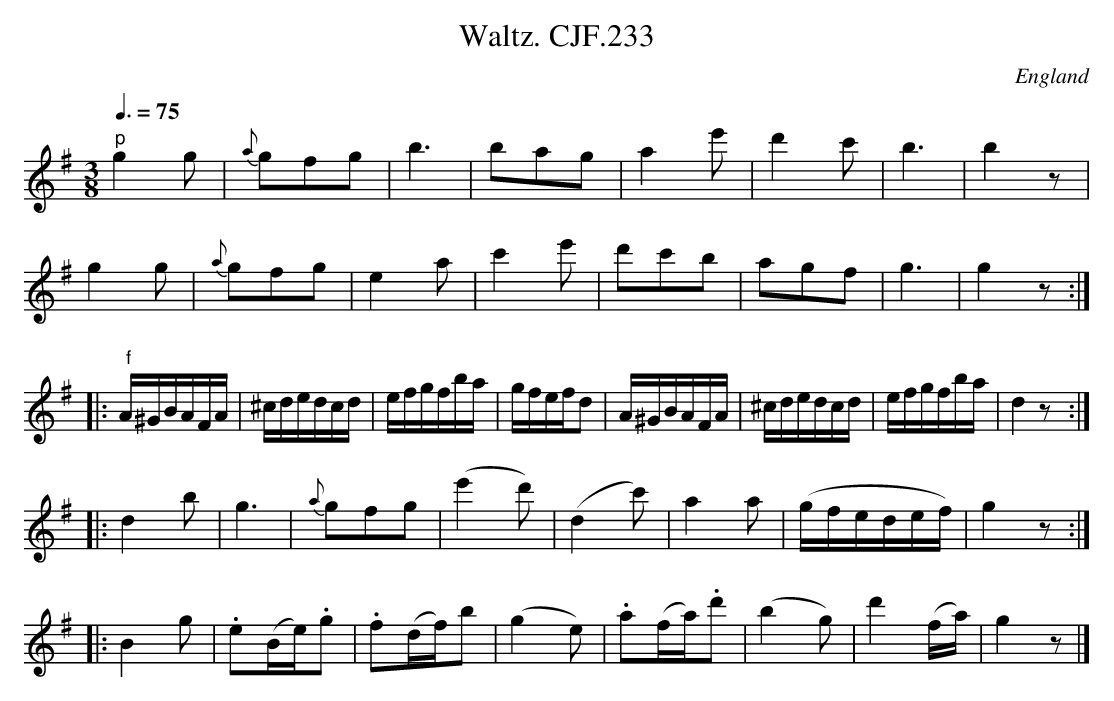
X:1
T:Waltz. CJF.233
O:England
M:3/8
L:1/16
Q:3/8=75
K:G major
"p"g4g2|{a}g2f2g2|b6|b2a2g2|\
a4e'2|d'4c'2|b6|b4z2|!
g4g2|{a}g2f2g2|e4a2|c'4e'2|\
d'2c'2b2|a2g2f2|g6|g4z2:|!
|:" f"A^GBAFA|^cdedcd|efgfba|gfefd2|\
A^GBAFA|^cdedcd|efgfba|d4z2:|!
|:d4b2|g6|{a}g2f2g2|(e'4d'2)|\
(d4c'2)|a4a2|(gfedef)|g4z2:|!
|:B4g2|.e2(Be).g2|.f2(df)b2|(g4e2)|\
.a2(fa).d'2|(b4g2)|d'4(fa)|g4z2|]
